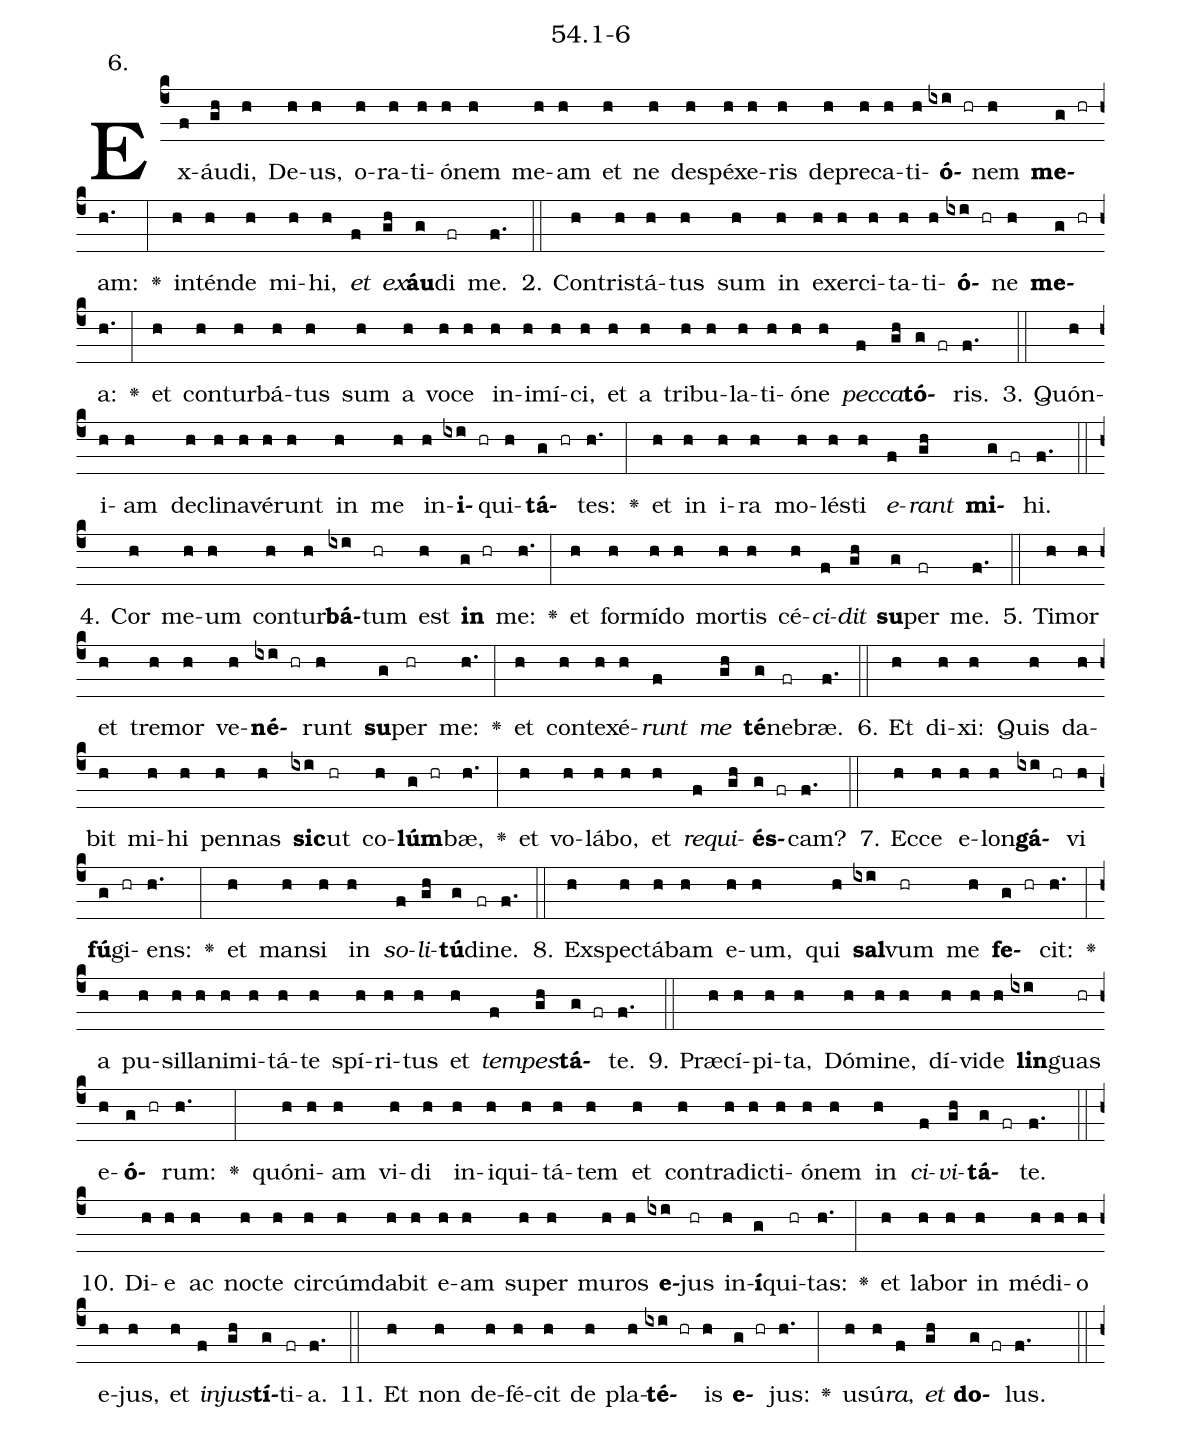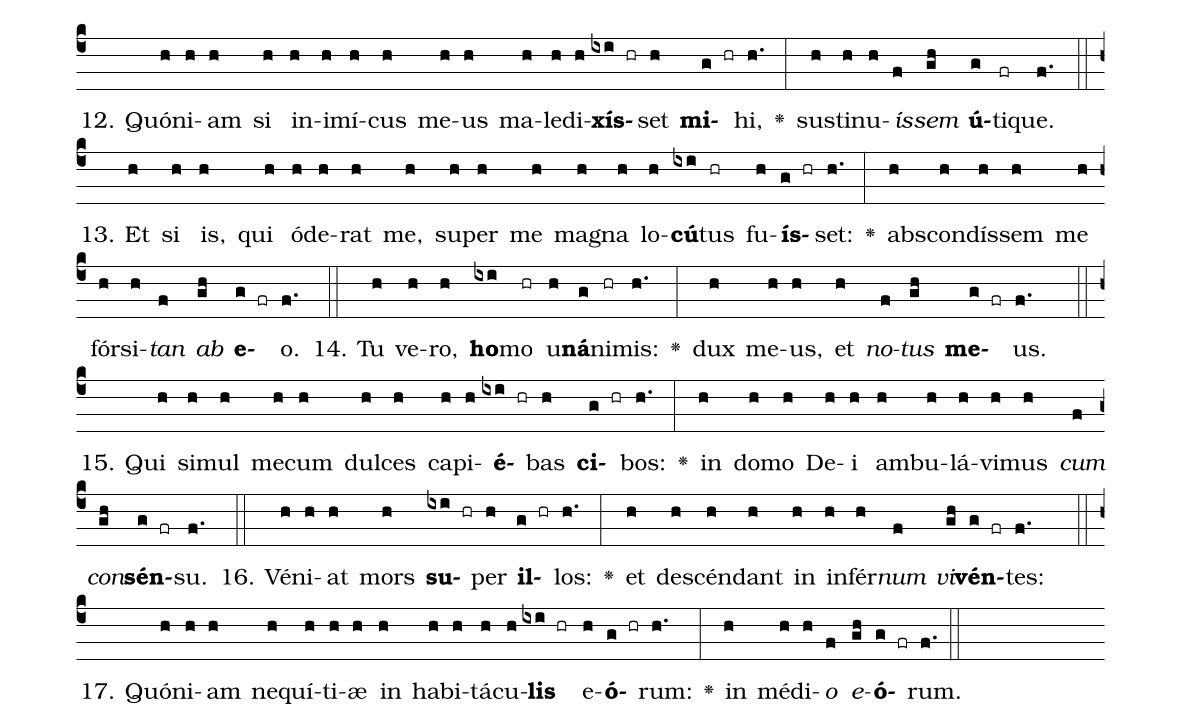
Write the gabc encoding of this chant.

name: 54.1-6;
annotation: 6.;
%%
(c4)Ex(f)áu(gh)di,(h) De(h)us,(h) o(h)ra(h)ti(h)ó(h)nem(h) me(h)am(h) et(h) ne(h) de(h)spé(h)xe(h)ris(h) de(h)pre(h)ca(h)ti(h)<b>ó</b>(ixi hr)nem(h) <b>me</b>(g hr)am:(h.) <v>\greheightstar</v>(:) in(h)tén(h)de(h) mi(h)hi,(h) <i>et</i>(f) <i>ex</i>(gh)<b>áu</b>(g)di(fr) me.(f.) (::)
2. Con(h)tris(h)tá(h)tus(h) sum(h) in(h) ex(h)er(h)ci(h)ta(h)ti(h)<b>ó</b>(ixi hr)ne(h) <b>me</b>(g hr)a:(h.) <v>\greheightstar</v>(:) et(h) con(h)tur(h)bá(h)tus(h) sum(h) a(h) vo(h)ce(h) in(h)i(h)mí(h)ci,(h) et(h) a(h) tri(h)bu(h)la(h)ti(h)ó(h)ne(h) <i>pec</i>(f)<i>ca</i>(gh)<b>tó</b>(g fr)ris.(f.) (::)
3. Quón(h)i(h)am(h) de(h)cli(h)na(h)vé(h)runt(h) in(h) me(h) in(h)<b>i</b>(ixi hr)qui(h)<b>tá</b>(g hr)tes:(h.) <v>\greheightstar</v>(:) et(h) in(h) i(h)ra(h) mo(h)lés(h)ti(h) <i>e</i>(f)<i>rant</i>(gh) <b>mi</b>(g fr)hi.(f.) (::)
4. Cor(h) me(h)um(h) con(h)tur(h)<b>bá</b>(ixi)tum(hr) est(h) <b>in</b>(g hr) me:(h.) <v>\greheightstar</v>(:) et(h) for(h)mí(h)do(h) mor(h)tis(h) cé(h)<i>ci</i>(f)<i>dit</i>(gh) <b>su</b>(g)per(fr) me.(f.) (::)
5. Ti(h)mor(h) et(h) tre(h)mor(h) ve(h)<b>né</b>(ixi hr)runt(h) <b>su</b>(g)per(hr) me:(h.) <v>\greheightstar</v>(:) et(h) con(h)te(h)xé(h)<i>runt</i>(f) <i>me</i>(gh) <b>té</b>(g)ne(fr)bræ.(f.) (::)
6. Et(h) di(h)xi:(h) Quis(h) da(h)bit(h) mi(h)hi(h) pen(h)nas(h) <b>sic</b>(ixi)ut(hr) co(h)<b>lúm</b>(g hr)bæ,(h.) <v>\greheightstar</v>(:) et(h) vo(h)lá(h)bo,(h) et(h) <i>re</i>(f)<i>qui</i>(gh)<b>és</b>(g fr)cam?(f.) (::)
7. Ec(h)ce(h) e(h)lon(h)<b>gá</b>(ixi hr)vi(h) <b>fú</b>(g)gi(hr)ens:(h.) <v>\greheightstar</v>(:) et(h) man(h)si(h) in(h) <i>so</i>(f)<i>li</i>(gh)<b>tú</b>(g)di(fr)ne.(f.) (::)
8. Ex(h)spec(h)tá(h)bam(h) e(h)um,(h) qui(h) <b>sal</b>(ixi)vum(hr) me(h) <b>fe</b>(g hr)cit:(h.) <v>\greheightstar</v>(:) a(h) pu(h)sil(h)la(h)ni(h)mi(h)tá(h)te(h) spí(h)ri(h)tus(h) et(h) <i>tem</i>(f)<i>pes</i>(gh)<b>tá</b>(g fr)te.(f.) (::)
9. Præ(h)cí(h)pi(h)ta,(h) Dó(h)mi(h)ne,(h) dí(h)vi(h)de(h) <b>lin</b>(ixi)guas(hr) e(h)<b>ó</b>(g hr)rum:(h.) <v>\greheightstar</v>(:) quón(h)i(h)am(h) vi(h)di(h) in(h)i(h)qui(h)tá(h)tem(h) et(h) con(h)tra(h)dic(h)ti(h)ó(h)nem(h) in(h) <i>ci</i>(f)<i>vi</i>(gh)<b>tá</b>(g fr)te.(f.) (::)
10. Di(h)e(h) ac(h) noc(h)te(h) cir(h)cúm(h)da(h)bit(h) e(h)am(h) su(h)per(h) mu(h)ros(h) <b>e</b>(ixi)jus(hr) in(h)<b>í</b>(g)qui(hr)tas:(h.) <v>\greheightstar</v>(:) et(h) la(h)bor(h) in(h) mé(h)di(h)o(h) e(h)jus,(h) et(h) <i>in</i>(f)<i>jus</i>(gh)<b>tí</b>(g)ti(fr)a.(f.) (::)
11. Et(h) non(h) de(h)fé(h)cit(h) de(h) pla(h)<b>té</b>(ixi hr)is(h) <b>e</b>(g hr)jus:(h.) <v>\greheightstar</v>(:) u(h)sú(h)<i>ra</i>,(f) <i>et</i>(gh) <b>do</b>(g fr)lus.(f.) (::)
12. Quón(h)i(h)am(h) si(h) in(h)i(h)mí(h)cus(h) me(h)us(h) ma(h)le(h)di(h)<b>xís</b>(ixi hr)set(h) <b>mi</b>(g hr)hi,(h.) <v>\greheightstar</v>(:) sus(h)ti(h)nu(h)<i>ís</i>(f)<i>sem</i>(gh) <b>ú</b>(g)ti(fr)que.(f.) (::)
13. Et(h) si(h) is,(h) qui(h) ó(h)de(h)rat(h) me,(h) su(h)per(h) me(h) ma(h)gna(h) lo(h)<b>cú</b>(ixi)tus(hr) fu(h)<b>ís</b>(g hr)set:(h.) <v>\greheightstar</v>(:) abs(h)con(h)dís(h)sem(h) me(h) fór(h)si(h)<i>tan</i>(f) <i>ab</i>(gh) <b>e</b>(g fr)o.(f.) (::)
14. Tu(h) ve(h)ro,(h) <b>ho</b>(ixi)mo(hr) u(h)<b>ná</b>(g)ni(hr)mis:(h.) <v>\greheightstar</v>(:) dux(h) me(h)us,(h) et(h) <i>no</i>(f)<i>tus</i>(gh) <b>me</b>(g fr)us.(f.) (::)
15. Qui(h) si(h)mul(h) me(h)cum(h) dul(h)ces(h) ca(h)pi(h)<b>é</b>(ixi hr)bas(h) <b>ci</b>(g hr)bos:(h.) <v>\greheightstar</v>(:) in(h) do(h)mo(h) De(h)i(h) am(h)bu(h)lá(h)vi(h)mus(h) <i>cum</i>(f) <i>con</i>(gh)<b>sén</b>(g fr)su.(f.) (::)
16. Vé(h)ni(h)at(h) mors(h) <b>su</b>(ixi hr)per(h) <b>il</b>(g hr)los:(h.) <v>\greheightstar</v>(:) et(h) de(h)scén(h)dant(h) in(h) in(h)fér(h)<i>num</i>(f) <i>vi</i>(gh)<b>vén</b>(g fr)tes:(f.) (::)
17. Quón(h)i(h)am(h) ne(h)quí(h)ti(h)æ(h) in(h) ha(h)bi(h)tá(h)cu(h)<b>lis</b>(ixi hr) e(h)<b>ó</b>(g hr)rum:(h.) <v>\greheightstar</v>(:) in(h) mé(h)di(h)<i>o</i>(f) <i>e</i>(gh)<b>ó</b>(g fr)rum.(f.) (::)
